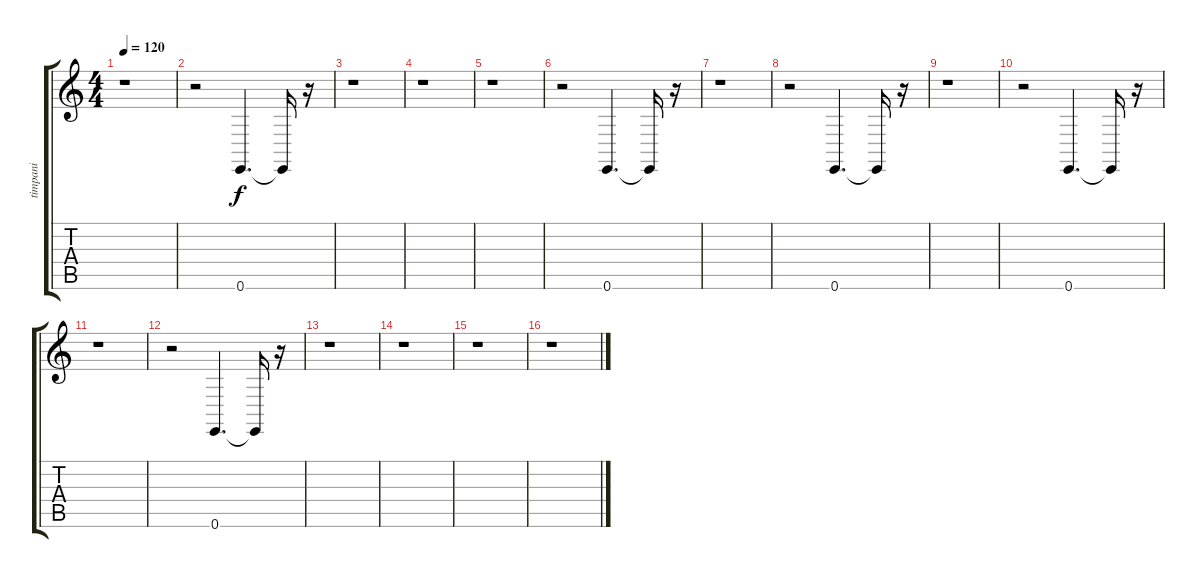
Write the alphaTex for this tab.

\track ("timpani" "timpani") {instrument timpani}
\staff {score tabs}
\tuning (E4 B3 G3 D3 A2 E2) {hide}
\ts (4 4)
\tempo 120
\clef g2
\ks c
r.1{dy f instrument timpani} |
r.2 0.6.4{d} 0.6{t}.16 r.16 |
r.1 |
r.1 |
r.1 |
r.2 0.6.4{d} 0.6{t}.16 r.16 |
r.1 |
r.2 0.6.4{d} 0.6{t}.16 r.16 |
r.1 |
r.2 0.6.4{d} 0.6{t}.16 r.16 |
r.1 |
r.2 0.6.4{d} 0.6{t}.16 r.16 |
r.1 |
r.1 |
r.1 |
r.1
